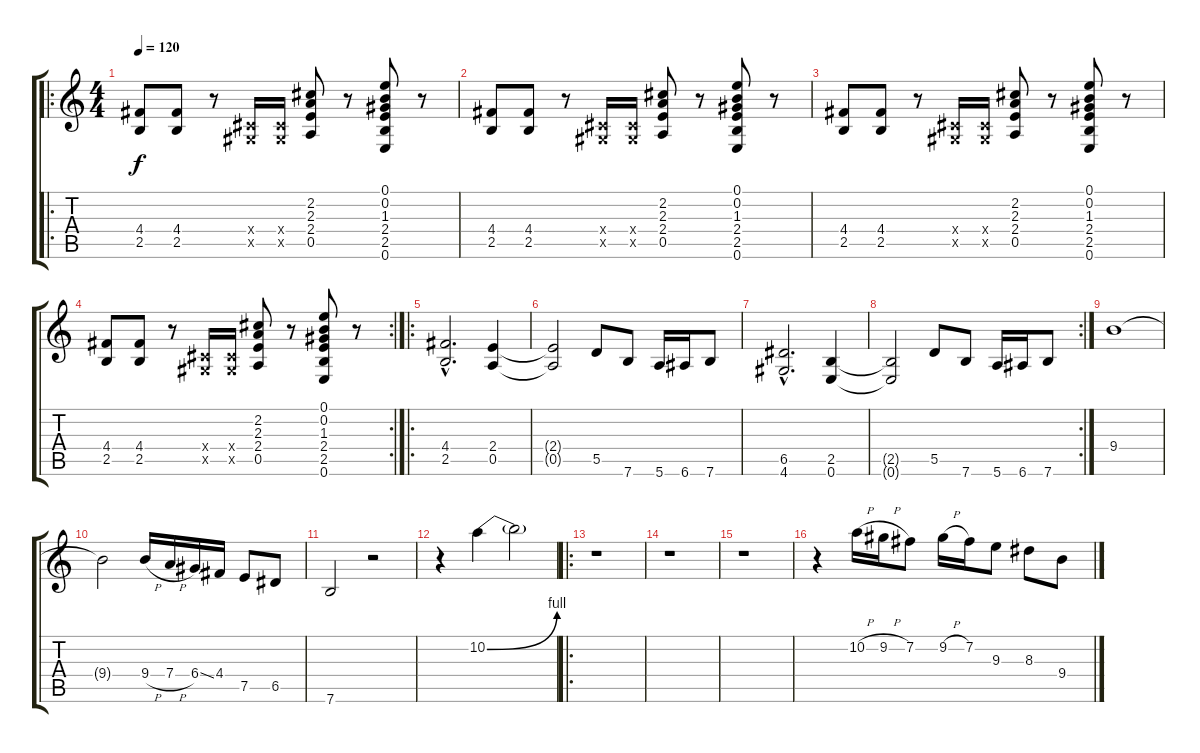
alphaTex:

\track "" {instrument overdrivenguitar}
\staff {score tabs}
\tuning (E4 B3 G3 D3 A2 E2) {hide}
\ro
\ts (4 4)
\tempo 120
\clef g2
\ks c
(4.4 2.5).8{dy f instrument overdrivenguitar} (4.4 2.5).8 r.8 (-1.4{x} -1.5{x}).16 (-1.4{x} -1.5{x}).16 (2.2 2.3 2.4 0.5).8 r.8 (0.1 0.2 1.3 2.4 2.5 0.6).8 r.8 |
(4.4 2.5).8 (4.4 2.5).8 r.8 (-1.4{x} -1.5{x}).16 (-1.4{x} -1.5{x}).16 (2.2 2.3 2.4 0.5).8 r.8 (0.1 0.2 1.3 2.4 2.5 0.6).8 r.8 |
(4.4 2.5).8 (4.4 2.5).8 r.8 (-1.4{x} -1.5{x}).16 (-1.4{x} -1.5{x}).16 (2.2 2.3 2.4 0.5).8 r.8 (0.1 0.2 1.3 2.4 2.5 0.6).8 r.8 |
\rc 2
(4.4 2.5).8 (4.4 2.5).8 r.8 (-1.4{x} -1.5{x}).16 (-1.4{x} -1.5{x}).16 (2.2 2.3 2.4 0.5).8 r.8 (0.1 0.2 1.3 2.4 2.5 0.6).8 r.8 |
\ro
(4.4{hac} 2.5{hac}).2{d} (2.4 0.5).4 |
(2.4{t} 0.5{t}).2 5.5.8 7.6.8 5.6.16 6.6.16 7.6.8 |
(6.5{hac} 4.6{hac}).2{d} (2.5 0.6).4 |
\rc 2
(2.5{t} 0.6{t}).2 5.5.8 7.6.8 5.6.16 6.6.16 7.6.8 |
9.4.1 |
9.4{t}.2 9.4{h}.16 7.4{h}.16 6.4{ss}.16 4.4.16 7.5.8 6.5.8 |
7.6.2 r.2 |
r.4 10.2{be (bend 0 0 60 4)}.4 10.2{t}.2 |
\ro
r.1 |
r.1 |
r.1 |
r.4 10.2{h}.16 9.2{h}.16 7.2.8 9.2{h}.16 7.2.16 9.3.8 8.3.8 9.4.8
